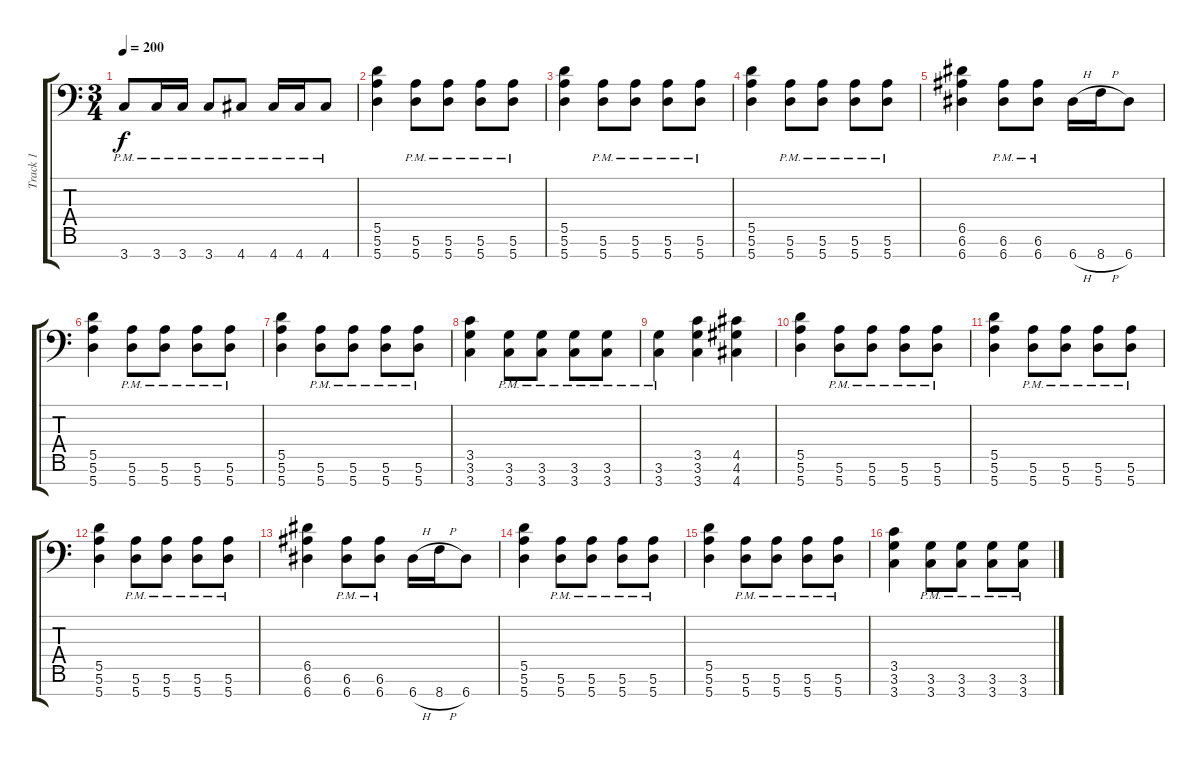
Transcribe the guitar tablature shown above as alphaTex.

\track ("Track 1" "Track 1") {instrument distortionguitar}
\staff {score tabs}
\tuning (E4 B3 G3 D3 A2 E2 A1) {hide}
\ts (3 4)
\tempo 200
\clef f4
\ks c
3.7{pm}.8{dy f} 3.7{pm}.16 3.7{pm}.16 3.7{pm}.8 4.7{pm}.8 4.7{pm}.16 4.7{pm}.16 4.7{pm}.8 |
(5.5 5.6 5.7).4 (5.6{pm} 5.7{pm}).8 (5.6{pm} 5.7{pm}).8 (5.6{pm} 5.7{pm}).8 (5.6{pm} 5.7{pm}).8 |
(5.5 5.6 5.7).4 (5.6{pm} 5.7{pm}).8 (5.6{pm} 5.7{pm}).8 (5.6{pm} 5.7{pm}).8 (5.6{pm} 5.7{pm}).8 |
(5.5 5.6 5.7).4 (5.6{pm} 5.7{pm}).8 (5.6{pm} 5.7{pm}).8 (5.6{pm} 5.7{pm}).8 (5.6{pm} 5.7{pm}).8 |
(6.5 6.6 6.7).4 (6.6{pm} 6.7{pm}).8 (6.6{pm} 6.7{pm}).8 6.7{h}.16 8.7{h}.16 6.7.8 |
(5.5 5.6 5.7).4 (5.6{pm} 5.7{pm}).8 (5.6{pm} 5.7{pm}).8 (5.6{pm} 5.7{pm}).8 (5.6{pm} 5.7{pm}).8 |
(5.5 5.6 5.7).4 (5.6{pm} 5.7{pm}).8 (5.6{pm} 5.7{pm}).8 (5.6{pm} 5.7{pm}).8 (5.6{pm} 5.7{pm}).8 |
(3.5 3.6 3.7).4 (3.6{pm} 3.7{pm}).8 (3.6{pm} 3.7{pm}).8 (3.6{pm} 3.7{pm}).8 (3.6{pm} 3.7{pm}).8 |
(3.6{pm} 3.7{pm}).4 (3.5 3.6 3.7).4 (4.5 4.6 4.7).4 |
(5.5 5.6 5.7).4 (5.6{pm} 5.7{pm}).8 (5.6{pm} 5.7{pm}).8 (5.6{pm} 5.7{pm}).8 (5.6{pm} 5.7{pm}).8 |
(5.5 5.6 5.7).4 (5.6{pm} 5.7{pm}).8 (5.6{pm} 5.7{pm}).8 (5.6{pm} 5.7{pm}).8 (5.6{pm} 5.7{pm}).8 |
(5.5 5.6 5.7).4 (5.6{pm} 5.7{pm}).8 (5.6{pm} 5.7{pm}).8 (5.6{pm} 5.7{pm}).8 (5.6{pm} 5.7{pm}).8 |
(6.5 6.6 6.7).4 (6.6{pm} 6.7{pm}).8 (6.6{pm} 6.7{pm}).8 6.7{h}.16 8.7{h}.16 6.7.8 |
(5.5 5.6 5.7).4 (5.6{pm} 5.7{pm}).8 (5.6{pm} 5.7{pm}).8 (5.6{pm} 5.7{pm}).8 (5.6{pm} 5.7{pm}).8 |
(5.5 5.6 5.7).4 (5.6{pm} 5.7{pm}).8 (5.6{pm} 5.7{pm}).8 (5.6{pm} 5.7{pm}).8 (5.6{pm} 5.7{pm}).8 |
(3.5 3.6 3.7).4 (3.6{pm} 3.7{pm}).8 (3.6{pm} 3.7{pm}).8 (3.6{pm} 3.7{pm}).8 (3.6{pm} 3.7{pm}).8
